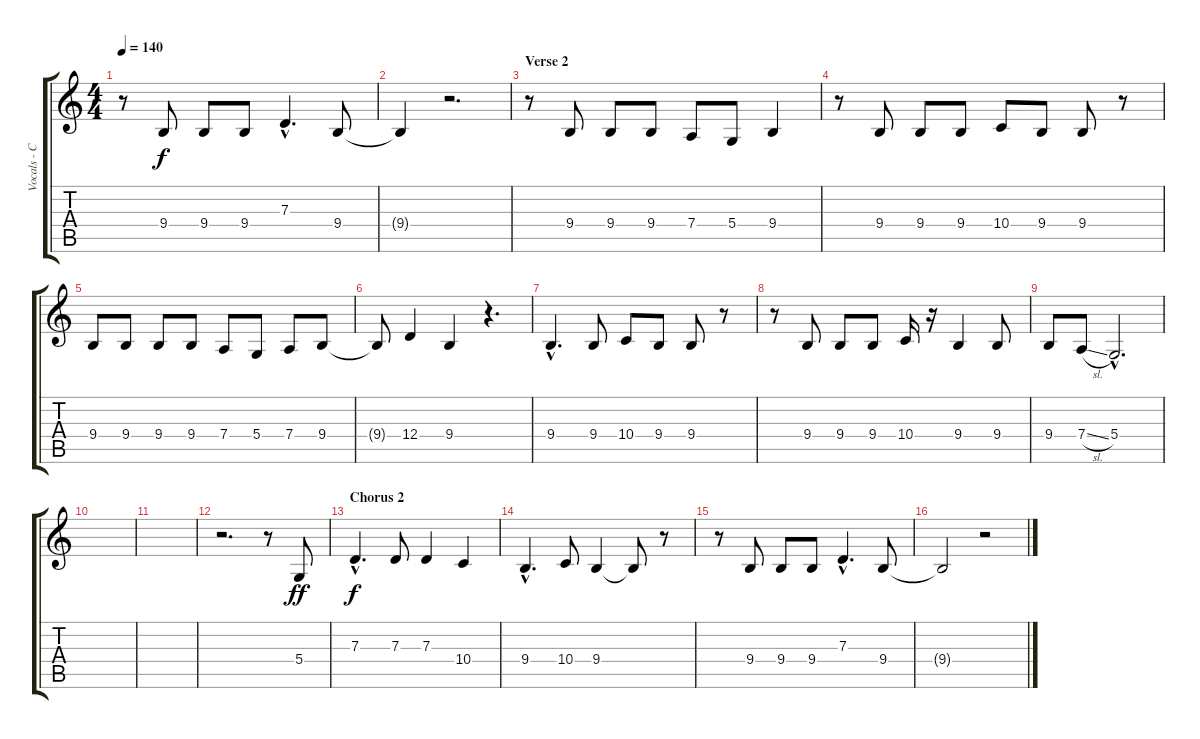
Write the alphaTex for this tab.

\track ("Vocals - Chris Cheney" "Vocals - C") {instrument bassoon}
\staff {score tabs}
\tuning (E4 B3 G3 D3 A2 E2) {hide}
\ts (4 4)
\tempo 140
\clef g2
\ks c
r.8{dy f} 9.4.8 9.4.8 9.4.8 7.3{hac}.4{d} 9.4.8 |
9.4{t}.4 r.2{d} |
\section ("" "Verse 2")
r.8 9.4.8 9.4.8 9.4.8 7.4.8 5.4.8 9.4.4 |
r.8 9.4.8 9.4.8 9.4.8 10.4.8 9.4.8 9.4.8 r.8 |
9.4.8 9.4.8 9.4.8 9.4.8 7.4.8 5.4.8 7.4.8 9.4.8 |
9.4{t}.8 12.4.4 9.4.4 r.4{d} |
9.4{hac}.4{d} 9.4.8 10.4.8 9.4.8 9.4.8 r.8 |
r.8 9.4.8 9.4.8 9.4.8 10.4.16 r.16 9.4.4 9.4.8 |
9.4.8 7.4{sl}.8 5.4{hac}.2{d} |
|
|
r.2{d} r.8 5.4.8{dy ff} |
\section ("" "Chorus 2")
7.3{hac}.4{d dy f} 7.3.8 7.3.4 10.4.4 |
9.4{hac}.4{d} 10.4.8 9.4.4 9.4{t}.8 r.8 |
r.8 9.4.8 9.4.8 9.4.8 7.3{hac}.4{d} 9.4.8 |
9.4{t}.2 r.2
